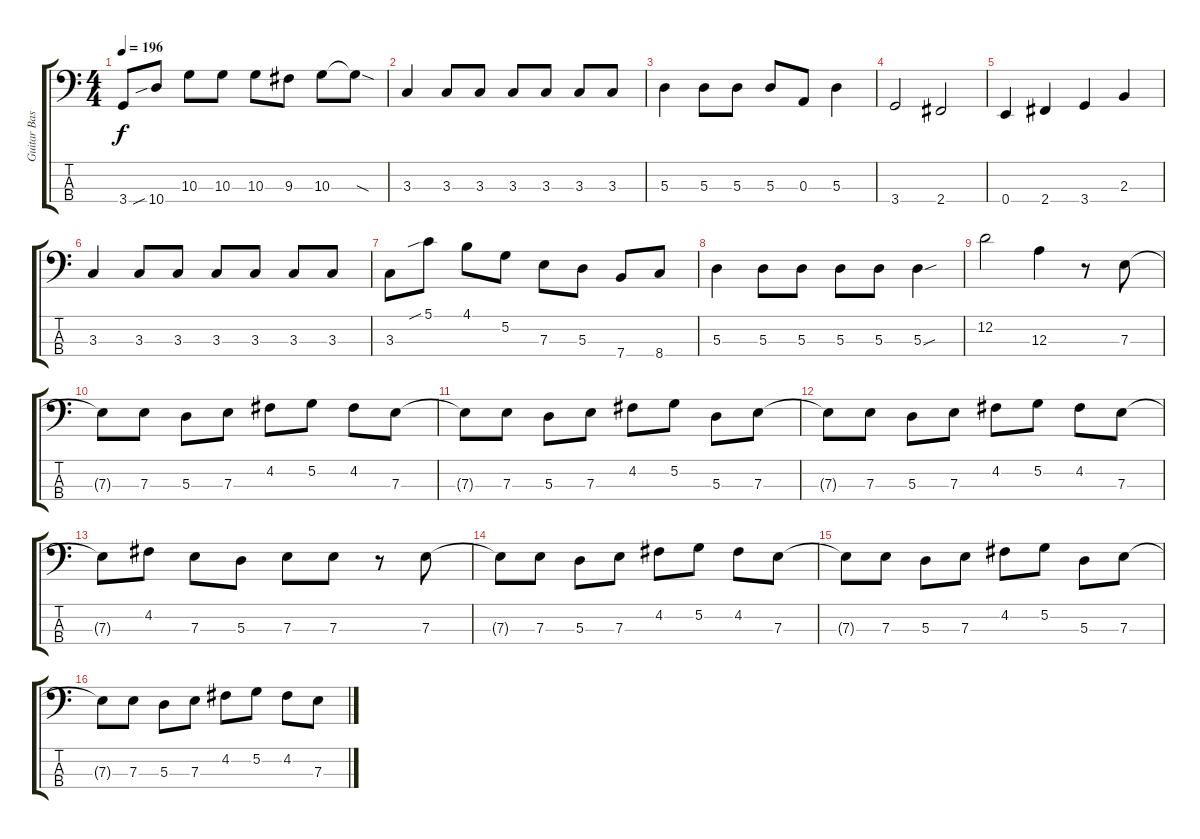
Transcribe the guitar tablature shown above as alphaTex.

\track ("Guitar Bass" "Guitar Bas") {instrument electricbassfinger}
\staff {score tabs}
\tuning (G2 D2 A1 E1) {hide}
\ts (4 4)
\tempo 196
\clef f4
\ks c
3.4.8{dy f} 10.4{sib}.8 10.3.8 10.3.8 10.3.8 9.3.8 10.3.8 10.3{sod t}.8 |
3.3.4 3.3.8 3.3.8 3.3.8 3.3.8 3.3.8 3.3.8 |
5.3.4 5.3.8 5.3.8 5.3.8 0.3.8 5.3.4 |
3.4.2 2.4.2 |
0.4.4 2.4.4 3.4.4 2.3.4 |
3.3.4 3.3.8 3.3.8 3.3.8 3.3.8 3.3.8 3.3.8 |
3.3.8 5.1{sib}.8 4.1.8 5.2.8 7.3.8 5.3.8 7.4.8 8.4.8 |
5.3.4 5.3.8 5.3.8 5.3.8 5.3.8 5.3{sou}.4 |
12.2.2 12.3.4 r.8 7.3.8 |
7.3{t}.8 7.3.8 5.3.8 7.3.8 4.2.8 5.2.8 4.2.8 7.3.8 |
7.3{t}.8 7.3.8 5.3.8 7.3.8 4.2.8 5.2.8 5.3.8 7.3.8 |
7.3{t}.8 7.3.8 5.3.8 7.3.8 4.2.8 5.2.8 4.2.8 7.3.8 |
7.3{t}.8 4.2.8 7.3.8 5.3.8 7.3.8 7.3.8 r.8 7.3.8 |
7.3{t}.8 7.3.8 5.3.8 7.3.8 4.2.8 5.2.8 4.2.8 7.3.8 |
7.3{t}.8 7.3.8 5.3.8 7.3.8 4.2.8 5.2.8 5.3.8 7.3.8 |
7.3{t}.8 7.3.8 5.3.8 7.3.8 4.2.8 5.2.8 4.2.8 7.3.8
